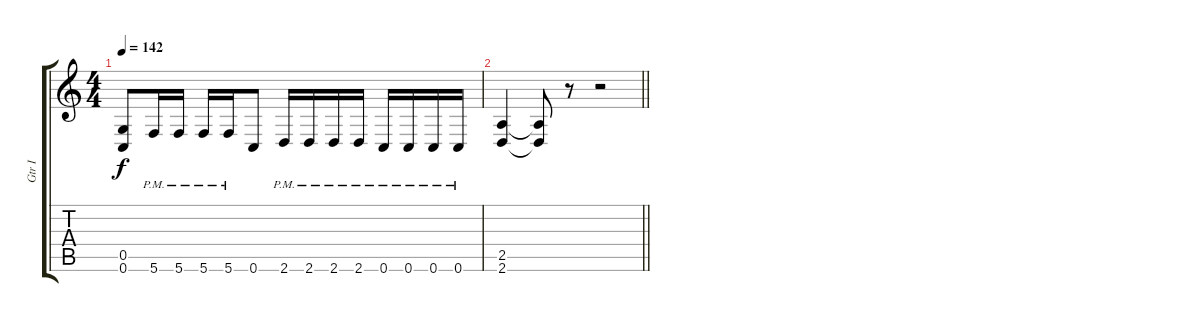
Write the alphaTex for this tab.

\track ("Gtr I" "Gtr I") {instrument distortionguitar}
\staff {score tabs}
\tuning (D4 A3 F3 C3 G2 C2) {hide}
\ts (4 4)
\tempo 142
\clef g2
\ks c
(0.5 0.6).8{dy f} 5.6{pm}.16 5.6{pm}.16 5.6{pm}.16 5.6{pm}.16 0.6.8 2.6{pm}.16 2.6{pm}.16 2.6{pm}.16 2.6{pm}.16 0.6{pm}.16 0.6{pm}.16 0.6{pm}.16 0.6{pm}.16 |
\barLineRight lightlight
(2.5 2.6).4 (2.5{t} 2.6{t}).8 r.8 r.2
